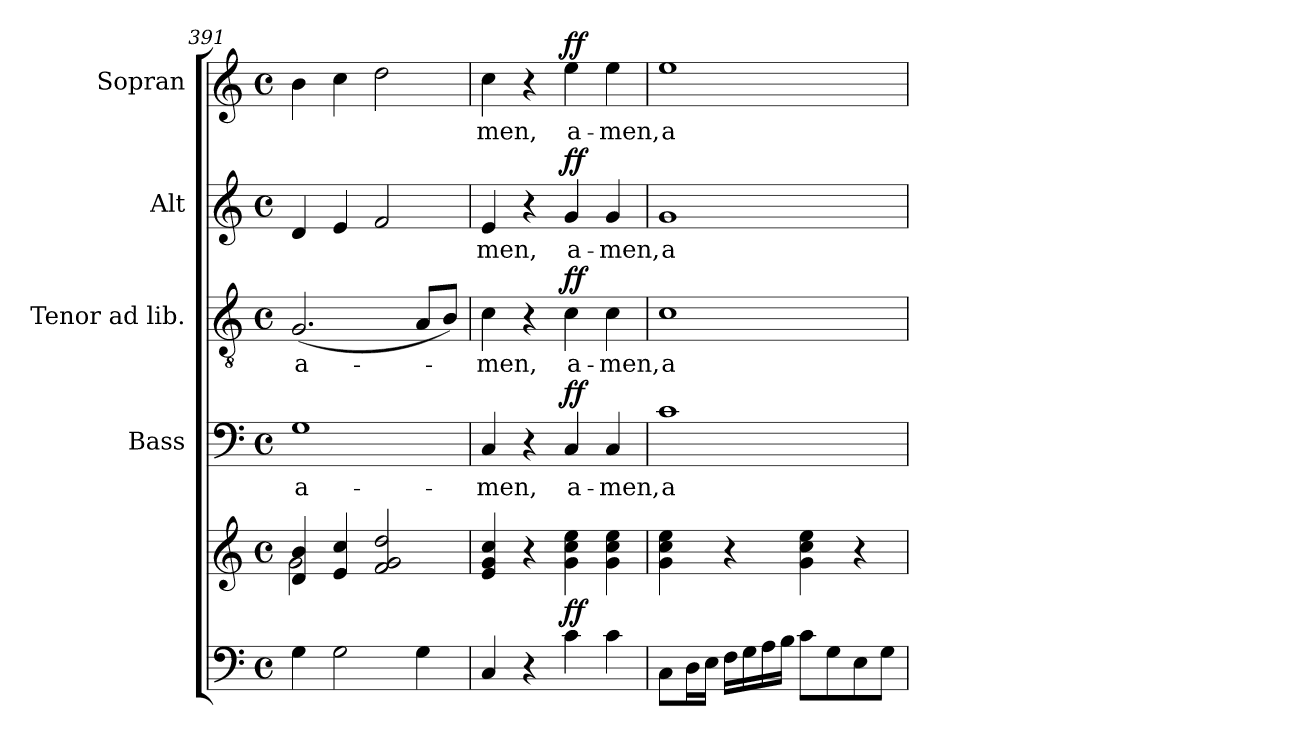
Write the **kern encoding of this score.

**kern	**kern	**dynam	**kern	**text	**dynam	**kern	**text	**dynam	**kern	**text	**dynam	**kern	**text	**dynam
*part5	*part5	*part5	*part4	*part4	*part4	*part3	*part3	*part3	*part2	*part2	*part2	*part1	*part1	*part1
*staff6	*staff5	*staff5/6	*staff4	*staff4	*staff4	*staff3	*staff3	*staff3	*staff2	*staff2	*staff2	*staff1	*staff1	*staff1
*	*	*	*I"Bass	*	*	*I"Tenor ad lib.	*	*	*I"Alt	*	*	*I"Sopran	*	*
*	*	*	*I'B.	*	*	*I'T.	*	*	*I'A.	*	*	*I'S.	*	*
*clefF4	*clefG2	*	*clefF4	*	*	*clefGv2	*	*	*clefG2	*	*	*clefG2	*	*
*k[]	*k[]	*	*k[]	*	*	*k[]	*	*	*k[]	*	*	*k[]	*	*
*C:	*C:	*	*C:	*	*	*C:	*	*	*C:	*	*	*C:	*	*
*M4/4	*M4/4	*	*M4/4	*	*	*M4/4	*	*	*M4/4	*	*	*M4/4	*	*
*met(c)	*met(c)	*	*met(c)	*	*	*met(c)	*	*	*met(c)	*	*	*met(c)	*	*
=391	=391	=391	=391	=391	=391	=391	=391	=391	=391	=391	=391	=391	=391	=391
*	*^	*	*	*	*	*	*	*	*	*	*	*	*	*
!	!	!	!	!	!LO:LY:b	!	!	!LO:LY:b	!	!	!	!	!	!	!
4G\	4d/ 4b/	2g\	.	1G	a-	.	(<2.G/	a-	.	4d/	.	.	4b\	.	.
2G\	4e/ 4cc/	.	.	.	.	.	.	.	.	4e/	.	.	4cc\	.	.
.	2f/ 2g/ 2dd/	2ryy	.	.	.	.	.	.	.	2f/	.	.	2dd\	.	.
4G\	.	.	.	.	.	.	8A/L	.	.	.	.	.	.	.	.
.	.	.	.	.	.	.	8B/J)	.	.	.	.	.	.	.	.
*	*v	*v	*	*	*	*	*	*	*	*	*	*	*	*	*
=392	=392	=392	=392	=392	=392	=392	=392	=392	=392	=392	=392	=392	=392	=392
!	!	!	!	!LO:LY:b	!	!	!LO:LY:b	!	!	!LO:LY:b	!	!	!LO:LY:b	!
4C/	4e/ 4g/ 4cc/	.	4C/	-men,	.	4c\	-men,	.	4e/	-men,	.	4cc\	-men,	.
4r	4r	.	4r	.	.	4r	.	.	4r	.	.	4r	.	.
!	!	!LO:DY:b	!	!LO:LY:b	!LO:DY:a	!	!LO:LY:b	!LO:DY:a	!	!LO:LY:b	!LO:DY:a	!	!LO:LY:b	!LO:DY:a
4c\	4g\ 4cc\ 4ee\	ff	4C/	a-	ff	4c\	a-	ff	4g/	a-	ff	4ee\	a-	ff
!	!	!	!	!LO:LY:b	!	!	!LO:LY:b	!	!	!LO:LY:b	!	!	!LO:LY:b	!
4c\	4g\ 4cc\ 4ee\	.	4C/	-men,	.	4c\	-men,	.	4g/	-men,	.	4ee\	-men,	.
=393	=393	=393	=393	=393	=393	=393	=393	=393	=393	=393	=393	=393	=393	=393
!	!	!	!	!LO:LY:b	!	!	!LO:LY:b	!	!	!LO:LY:b	!	!	!LO:LY:b	!
8C\L	4g\ 4cc\ 4ee\	.	1c	a-	.	1c	a-	.	1g	a-	.	1ee	a-	.
16D\L	.	.	.	.	.	.	.	.	.	.	.	.	.	.
16E\JJ	.	.	.	.	.	.	.	.	.	.	.	.	.	.
16F\LL	4r	.	.	.	.	.	.	.	.	.	.	.	.	.
16G\	.	.	.	.	.	.	.	.	.	.	.	.	.	.
16A\	.	.	.	.	.	.	.	.	.	.	.	.	.	.
16B\JJ	.	.	.	.	.	.	.	.	.	.	.	.	.	.
8c\L	4g\ 4cc\ 4ee\	.	.	.	.	.	.	.	.	.	.	.	.	.
8G\	.	.	.	.	.	.	.	.	.	.	.	.	.	.
8E\	4r	.	.	.	.	.	.	.	.	.	.	.	.	.
8G\J	.	.	.	.	.	.	.	.	.	.	.	.	.	.
=	=	=	=	=	=	=	=	=	=	=	=	=	=	=
*-	*-	*-	*-	*-	*-	*-	*-	*-	*-	*-	*-	*-	*-	*-
